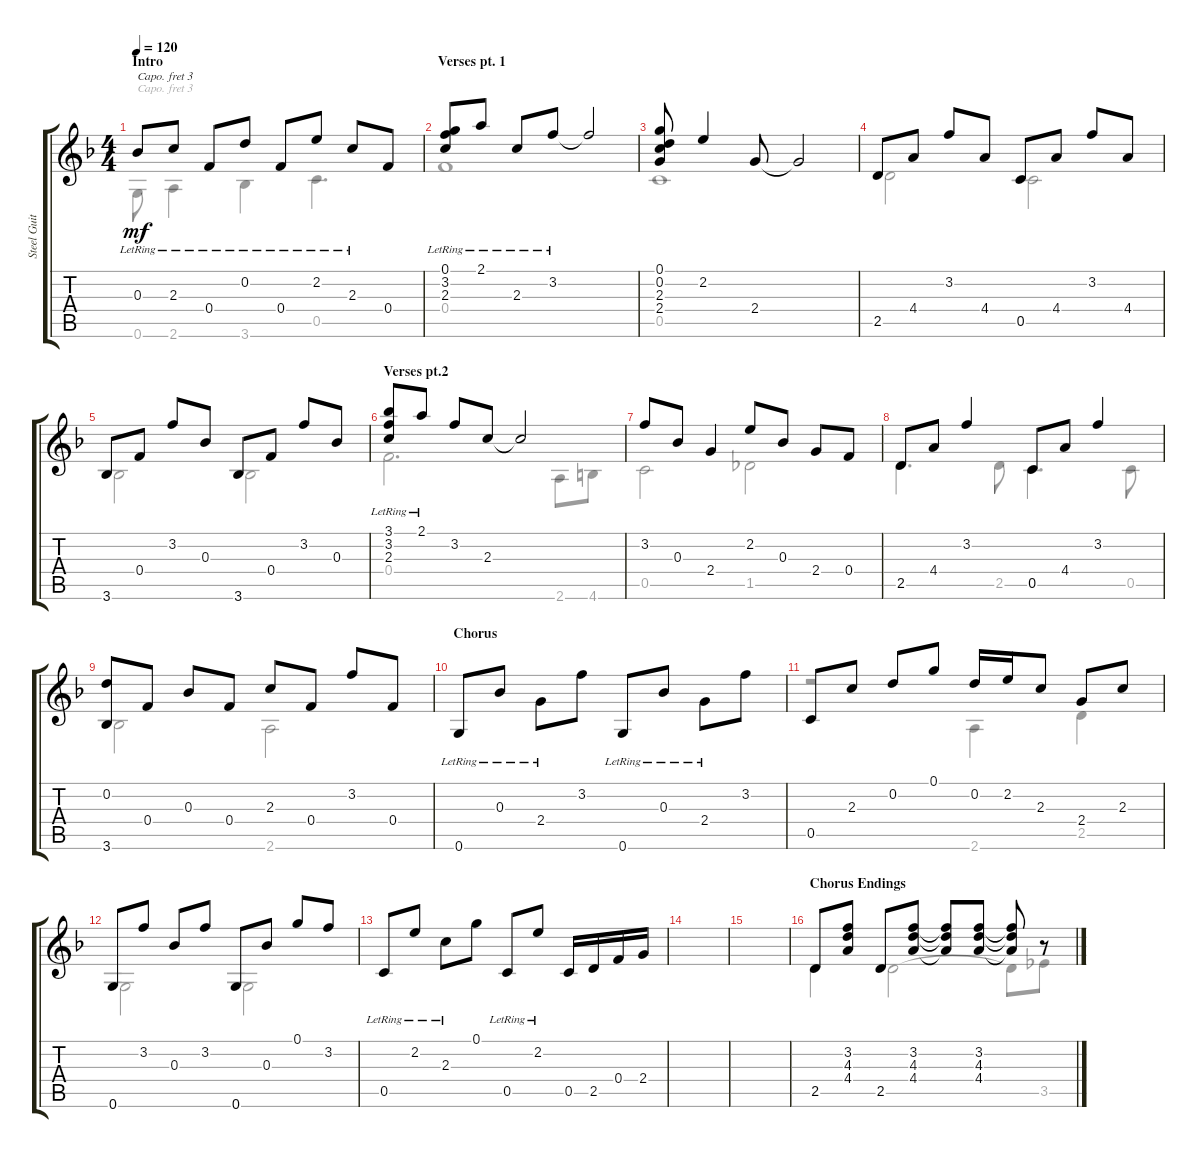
\track ("Steel Guitar" "Steel Guit") {instrument acousticguitarsteel}
\staff {score tabs}
\capo 3
\tuning (E4 B3 G3 D3 A2 E2) {hide}
\voice
\ts (4 4)
\section ("" "Intro")
\tempo 120
\clef g2
\ks f
0.3{lr}.8{dy mf instrument acousticguitarsteel} 2.3{lr}.8 0.4{lr}.8 0.2{lr}.8 0.4{lr}.8 2.2{lr}.8 2.3{lr}.8 0.4.8 |
\section ("" "Verses pt. 1")
(0.1{lr} 3.2{lr} 2.3{lr}).8 2.1{lr}.8 2.3{lr}.8 3.2{lr}.8 3.2{t}.2 |
(0.1 0.2 2.3 2.4).8 2.2.4 2.4.8 2.4{t}.2 |
2.5.8 4.4.8 3.2.8 4.4.8 0.5.8 4.4.8 3.2.8 4.4.8 |
3.6.8 0.4.8 3.2.8 0.3.8 3.6.8 0.4.8 3.2.8 0.3.8 |
\section ("" "Verses pt.2")
(3.1{lr} 3.2{lr} 2.3{lr}).8 2.1{lr}.8 3.2.8 2.3.8 2.3{t}.2 |
3.2.8 0.3.8 2.4.4 2.2.8 0.3.8 2.4.8 0.4.8 |
2.5.8 4.4.8 3.2.4 0.5.8 4.4.8 3.2.4 |
(0.2 3.6).8 0.4.8 0.3.8 0.4.8 2.3.8 0.4.8 3.2.8 0.4.8 |
\section ("" "Chorus")
0.6{lr}.8 0.3{lr}.8 2.4{lr}.8 3.2.8 0.6{lr}.8 0.3{lr}.8 2.4{lr}.8 3.2.8 |
0.5.8 2.3.8 0.2.8 0.1.8 0.2.16 2.2.16 2.3.8 2.4.8 2.3.8 |
0.6.8 3.2.8 0.3.8 3.2.8 0.6.8 0.3.8 0.1.8 3.2.8 |
0.5{lr}.8 2.2{lr}.8 2.3{lr}.8 0.1.8 0.5{lr}.8 2.2{lr}.8 0.5.16 2.5.16 0.4.16 2.4.16 |
|
|
\section ("" "Chorus Endings")
2.5.8 (3.2 4.3 4.4).8 2.5.8 (3.2 4.3 4.4).8 (3.2{t} 4.3{t} 4.4{t}).8 (3.2 4.3 4.4).8 (3.2{t} 4.3{t} 4.4{t}).8 r.8
\voice
\clef g2
\ottava regular
\simile none
\ks f
0.6.8{dy mf} 2.6.4 3.6.4 0.5.4{d} |
0.4.1 |
0.5.1 |
2.5.2 0.5.2 |
3.6.2 3.6.2 |
0.4.2{d} 2.6.8 4.6.8 |
0.5.2 1.5.2 |
2.5.4{d} 2.5.8 0.5.4{d} 0.5.8 |
3.6.2 2.6.2 |
|
r.2 2.6.4 2.5.4 |
0.6.2 0.6.2 |
|
|
|
2.5.4 2.5.2 2.5{t}.8 3.5.8
